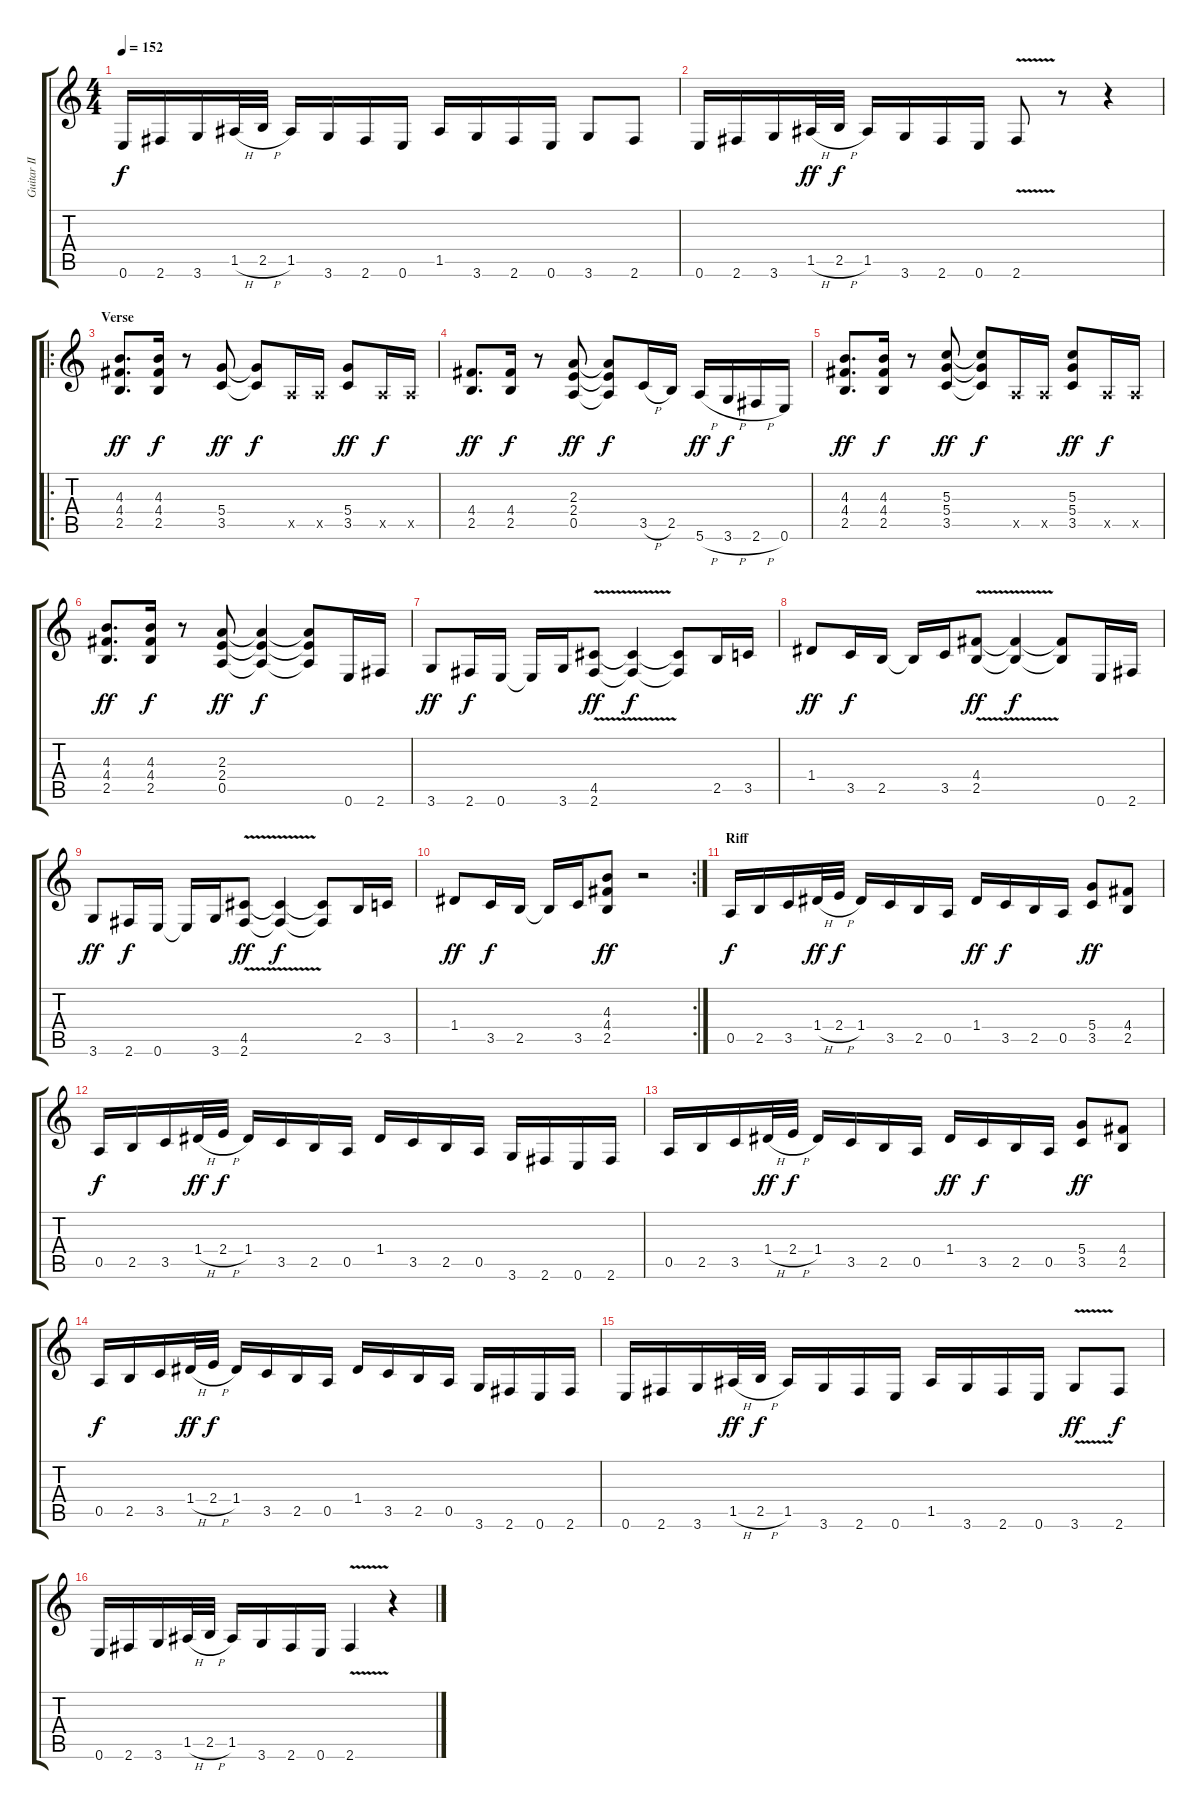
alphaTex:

\track ("Guitar II" "Guitar II") {instrument overdrivenguitar}
\staff {score tabs}
\tuning (E4 B3 G3 D3 A2 E2) {hide}
\ts (4 4)
\tempo 152
\clef g2
\ks c
0.6.16{dy f} 2.6.16 3.6.16 1.5{h}.32 2.5{h}.32 1.5.16 3.6.16 2.6.16 0.6.16 1.5.16 3.6.16 2.6.16 0.6.16 3.6.8 2.6.8 |
0.6.16 2.6.16 3.6.16 1.5{h}.32{dy ff} 2.5{h}.32{dy f} 1.5.16 3.6.16 2.6.16 0.6.16 2.6{v}.8 r.8 r.4 |
\ro
\section ("" "Verse")
(4.3 4.4 2.5).8{d dy ff} (4.3 4.4 2.5).16{dy f} r.8 (5.4 3.5).8{dy ff} (5.4{t} 3.5{t}).8{dy f} 0.5{x}.16 0.5{x}.16 (5.4 3.5).8{dy ff} 0.5{x}.16{dy f} 0.5{x}.16 |
(4.4 2.5).8{d dy ff} (4.4 2.5).16{dy f} r.8 (2.3 2.4 0.5).8{dy ff} (2.3{t} 2.4{t} 0.5{t}).8{dy f} 3.5{h}.16 2.5.16 5.6{h}.16{dy ff} 3.6{h}.16{dy f} 2.6{h}.16 0.6.16 |
(4.3 4.4 2.5).8{d dy ff} (4.3 4.4 2.5).16{dy f} r.8 (5.3 5.4 3.5).8{dy ff} (5.3{t} 5.4{t} 3.5{t}).8{dy f} 0.5{x}.16 0.5{x}.16 (5.3 5.4 3.5).8{dy ff} 0.5{x}.16{dy f} 0.5{x}.16 |
(4.3 4.4 2.5).8{d dy ff} (4.3 4.4 2.5).16{dy f} r.8 (2.3 2.4 0.5).8{dy ff} (2.3{t} 2.4{t} 0.5{t}).4{dy f} (2.3{t} 2.4{t} 0.5{t}).8 0.6.16 2.6.16 |
3.6.8{dy ff} 2.6.16{dy f} 0.6.16 0.6{t}.16 3.6.16 (4.5{v} 2.6{v}).8{dy ff} (4.5{t} 2.6{t}).4{dy f} (4.5{t} 2.6{t}).8 2.5.16 3.5.16 |
1.4.8{dy ff} 3.5.16{dy f} 2.5.16 2.5{t}.16 3.5.16 (4.4{v} 2.5{v}).8{dy ff} (4.4{t} 2.5{t}).4{dy f} (4.4{t} 2.5{t}).8 0.6.16 2.6.16 |
3.6.8{dy ff} 2.6.16{dy f} 0.6.16 0.6{t}.16 3.6.16 (4.5{v} 2.6{v}).8{dy ff} (4.5{t} 2.6{t}).4{dy f} (4.5{t} 2.6{t}).8 2.5.16 3.5.16 |
\rc 2
1.4.8{dy ff} 3.5.16{dy f} 2.5.16 2.5{t}.16 3.5.16 (4.3 4.4 2.5).8{dy ff} r.2 |
\section ("" "Riff")
0.5.16{dy f} 2.5.16 3.5.16 1.4{h}.32{dy ff} 2.4{h}.32{dy f} 1.4.16 3.5.16 2.5.16 0.5.16 1.4.16{dy ff} 3.5.16{dy f} 2.5.16 0.5.16 (5.4 3.5).8{dy ff} (4.4 2.5).8 |
0.5.16{dy f} 2.5.16 3.5.16 1.4{h}.32{dy ff} 2.4{h}.32{dy f} 1.4.16 3.5.16 2.5.16 0.5.16 1.4.16 3.5.16 2.5.16 0.5.16 3.6.16 2.6.16 0.6.16 2.6.16 |
0.5.16 2.5.16 3.5.16 1.4{h}.32{dy ff} 2.4{h}.32{dy f} 1.4.16 3.5.16 2.5.16 0.5.16 1.4.16{dy ff} 3.5.16{dy f} 2.5.16 0.5.16 (5.4 3.5).8{dy ff} (4.4 2.5).8 |
0.5.16{dy f} 2.5.16 3.5.16 1.4{h}.32{dy ff} 2.4{h}.32{dy f} 1.4.16 3.5.16 2.5.16 0.5.16 1.4.16 3.5.16 2.5.16 0.5.16 3.6.16 2.6.16 0.6.16 2.6.16 |
0.6.16 2.6.16 3.6.16 1.5{h}.32{dy ff} 2.5{h}.32{dy f} 1.5.16 3.6.16 2.6.16 0.6.16 1.5.16 3.6.16 2.6.16 0.6.16 3.6{v}.8{dy ff} 2.6.8{dy f} |
0.6.16 2.6.16 3.6.16 1.5{h}.32 2.5{h}.32 1.5.16 3.6.16 2.6.16 0.6.16 2.6{v}.4 r.4
